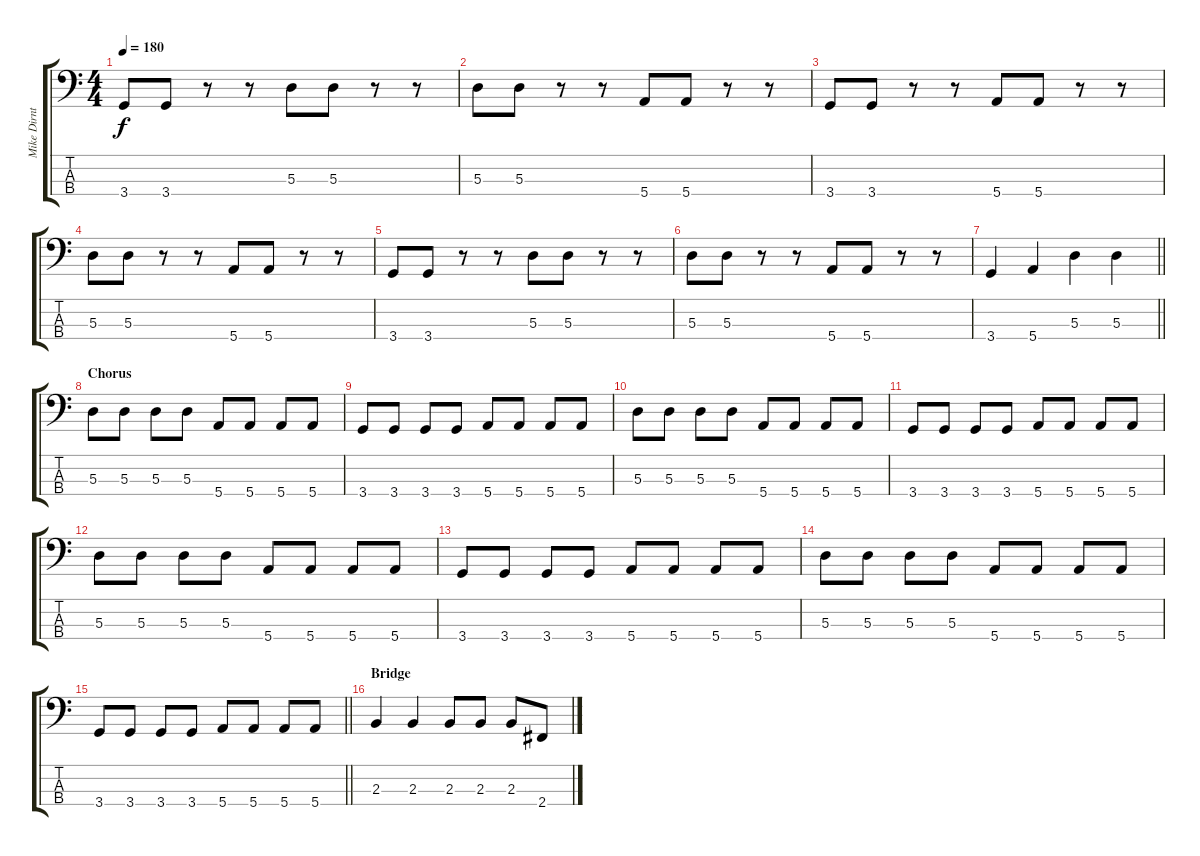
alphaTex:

\track ("Mike Dirnt - Bass" "Mike Dirnt") {instrument electricbasspick}
\staff {score tabs}
\tuning (G2 D2 A1 E1) {hide}
\ts (4 4)
\tempo 180
\clef f4
\ks c
3.4.8{dy f} 3.4.8 r.8 r.8 5.3.8 5.3.8 r.8 r.8 |
5.3.8 5.3.8 r.8 r.8 5.4.8 5.4.8 r.8 r.8 |
3.4.8 3.4.8 r.8 r.8 5.4.8 5.4.8 r.8 r.8 |
5.3.8 5.3.8 r.8 r.8 5.4.8 5.4.8 r.8 r.8 |
3.4.8 3.4.8 r.8 r.8 5.3.8 5.3.8 r.8 r.8 |
5.3.8 5.3.8 r.8 r.8 5.4.8 5.4.8 r.8 r.8 |
\barLineRight lightlight
3.4.4 5.4.4 5.3.4 5.3.4 |
\section ("" "Chorus")
5.3.8 5.3.8 5.3.8 5.3.8 5.4.8 5.4.8 5.4.8 5.4.8 |
3.4.8 3.4.8 3.4.8 3.4.8 5.4.8 5.4.8 5.4.8 5.4.8 |
5.3.8 5.3.8 5.3.8 5.3.8 5.4.8 5.4.8 5.4.8 5.4.8 |
3.4.8 3.4.8 3.4.8 3.4.8 5.4.8 5.4.8 5.4.8 5.4.8 |
5.3.8 5.3.8 5.3.8 5.3.8 5.4.8 5.4.8 5.4.8 5.4.8 |
3.4.8 3.4.8 3.4.8 3.4.8 5.4.8 5.4.8 5.4.8 5.4.8 |
5.3.8 5.3.8 5.3.8 5.3.8 5.4.8 5.4.8 5.4.8 5.4.8 |
\barLineRight lightlight
3.4.8 3.4.8 3.4.8 3.4.8 5.4.8 5.4.8 5.4.8 5.4.8 |
\section ("" "Bridge")
2.3.4 2.3.4 2.3.8 2.3.8 2.3.8 2.4.8
